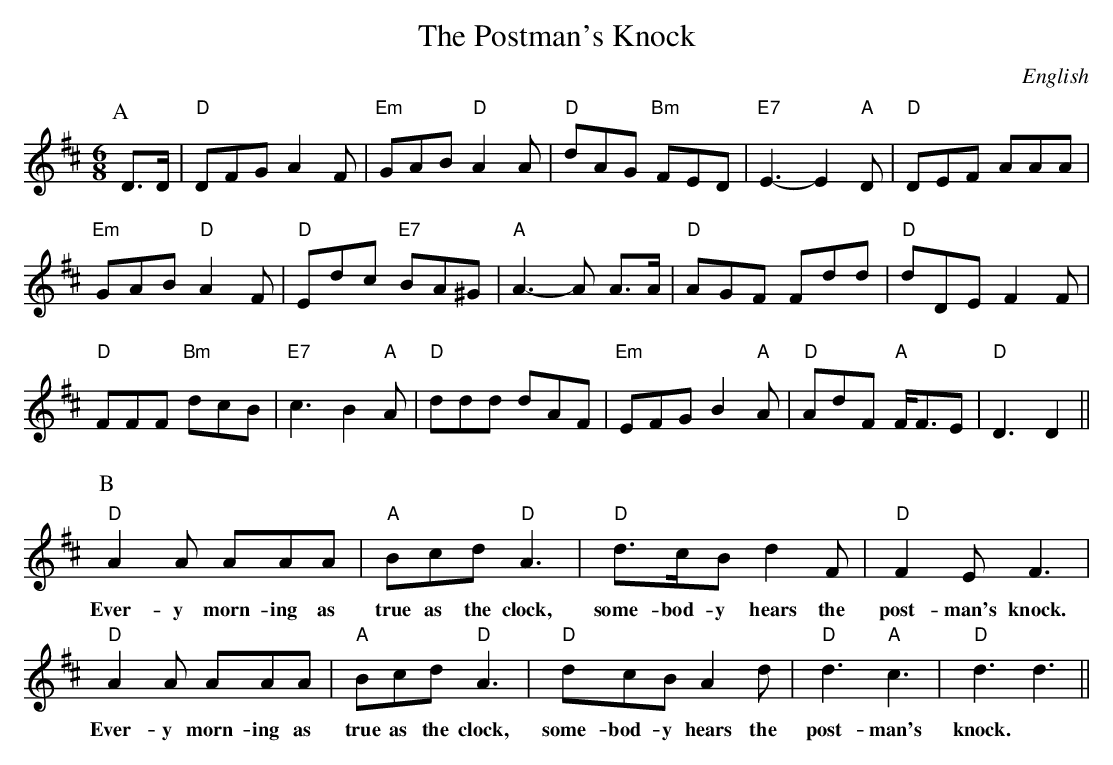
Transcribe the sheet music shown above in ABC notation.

X:1
T:Postman's Knock, The
M:6/8
O:English
L:1/16
K:D
P:A
D3D | "D" D2F2G2 A4 F2  | "Em" G2A2B2 "D" A4 A2 | "D" d2A2G2 "Bm" F2E2D2 |\
"E7" E6-E4 "A" D2 | "D" D2E2F2 A2A2A2 |
"Em" G2A2B2 "D" A4 F2 | "D" E2d2c2 "E7" B2A2^G2 | "A" A6-A2 A3A |\
"D" A2G2F2 F2d2d2 | "D" d2D2E2 F4 F2 |
"D" F2F2F2 "Bm" d2c2B2  | "E7" c6 B4 "A" A2 | "D" d2d2d2 d2A2F2 |\
"Em" E2F2G2 B4 "A" A2 | "D" A2d2F2 "A" FF3E2 | "D" D6 D4 ||
P:B
"D" A4  A2    A2A2A2     | "A" B2c2d2  "D" A6    |\
w: Ever-y     morn-ing as  true as the clock,
"D" d3cB2      d4    F2   | "D" F4 E2   F6    |
w: some-bod-y hears the    post-man's  knock.
"D" A4  A2    A2A2A2     | "A" B2c2d2  "D" A6    |\
w: Ever-y     morn-ing as  true as the clock,
"D"  d2c2B2    A4    d2   | "D" d6     "A" c6 | "D" d6     d6 ||
w: some-bod-y hears the    post-       man's   knock. *
